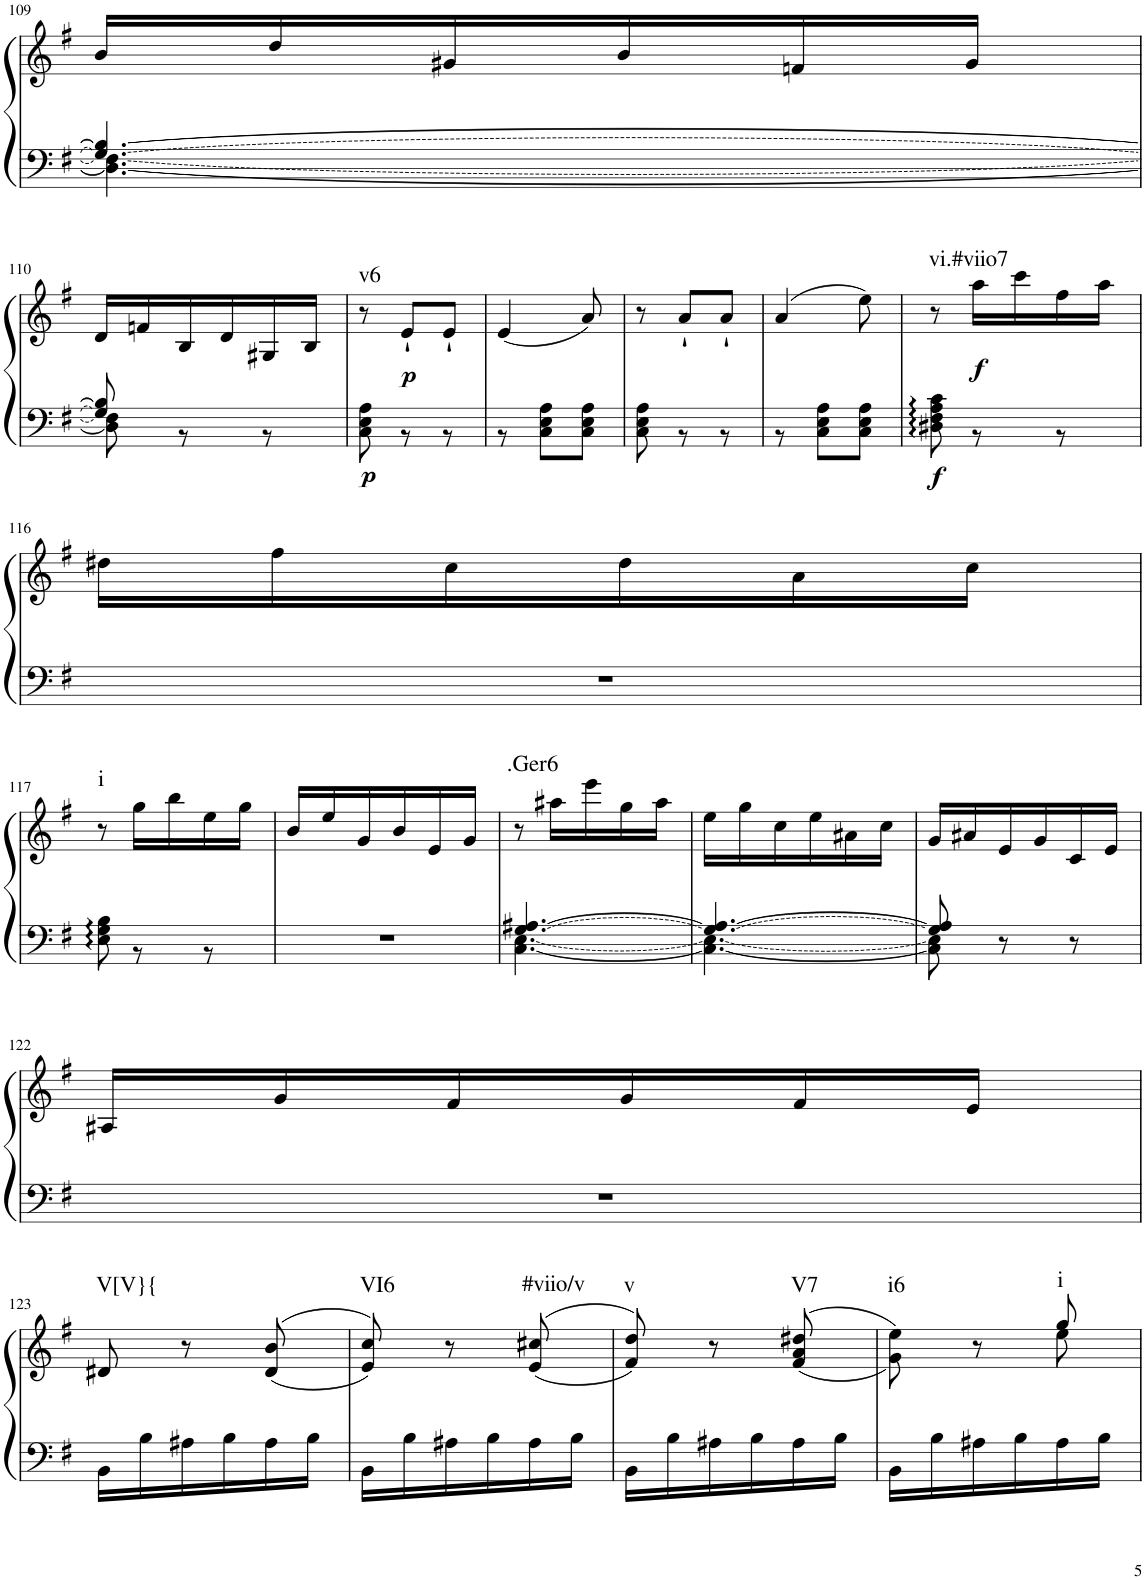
**kern	**kern	**dynam	**harte
*part1	*part1	*part1	*part1
*staff2	*staff1	*staff1/2	*
*I"Klavier linke Hand	*	*	*
!!LO:PB:g=z
*clefF4	*clefG2	*	*
*k[f#]	*k[f#]	*	*
*M3/8	*M3/8	*	*
=109	=109	=109	=109
*^	*	*	*
4.G#/_ 4.B/_	4.D\_ 4.F\_	16b/LL	.	.
.	.	16dd/	.	.
.	.	16g#X/	.	.
.	.	16b/	.	.
.	.	16fn/	.	.
.	.	16g#/JJ	.	.
!!LO:LB:g=z
=110	=110	=110	=110	=110
8G#/] 8B/]	8D\] 8F\]	16d/LL	.	.
.	.	16fn/	.	.
8ryy	8r	16B/	.	.
.	.	16d/	.	.
8ryy	8r	16G#X/	.	.
.	.	16B/JJ	.	.
=111	=111	=111	=111	=111
!	!	!	!LO:DY:b=2	!LO:H:kt=v6
4.ryy	8C\ 8E\ 8A\	8r	p	N
!	!	!	!LO:DY:b	!
.	8r	8e`/L	p	.
.	8r	8e`/J	.	.
=112	=112	=112	=112	=112
4.ryy	8r	(4e/	.	.
.	8C\ 8E\ 8A\L	.	.	.
.	8C\ 8E\ 8A\J	8a/)	.	.
=113	=113	=113	=113	=113
4.ryy	8C\ 8E\ 8A\	8r	.	.
.	8r	8a`/L	.	.
.	8r	8a`/J	.	.
=114	=114	=114	=114	=114
4.ryy	8r	(4a/	.	.
.	8C\ 8E\ 8A\L	.	.	.
.	8C\ 8E\ 8A\J	8ee\)	.	.
=115	=115	=115	=115	=115
!	!	!	!LO:DY:b=2	!LO:H:kt=vi.#viio7
4.ryy	8D#X\ 8F#\ 8A\ 8c\	8r	f	N
!	!	!	!LO:DY:b	!
.	8r	16aa\LL	f	.
.	.	16ccc\	.	.
.	8r	16ff#\	.	.
.	.	16aa\JJ	.	.
*v	*v	*	*	*
!!LO:LB:g=z
=116	=116	=116	=116
4.r	16dd#X\LL	.	.
.	16ff#\	.	.
.	16cc\	.	.
.	16dd#\	.	.
.	16a\	.	.
.	16cc\JJ	.	.
!!LO:LB:g=z
=117	=117	=117	=117
*^	*	*	*
!	!	!	!	!LO:H:kt=i
4.ryy	8E\ 8G\ 8B\	8r	.	N
.	8r	16gg\LL	.	.
.	.	16bb\	.	.
.	8r	16ee\	.	.
.	.	16gg\JJ	.	.
*v	*v	*	*	*
=118	=118	=118	=118
4.r	16b/LL	.	.
.	16ee/	.	.
.	16g/	.	.
.	16b/	.	.
.	16e/	.	.
.	16g/JJ	.	.
=119	=119	=119	=119
*^	*	*	*
!LO:T:n=1:dash	!LO:T:n=2:dash	!	!	!LO:H:kt=.Ger6
[4.G/ [4.A#X/	[4.C\ [4.E\	8r	.	N
.	.	16aa#X\LL	.	.
.	.	16eee\	.	.
.	.	16gg\	.	.
.	.	16aa#\JJ	.	.
=120	=120	=120	=120	=120
4.G/_ 4.A#/_	4.C\_ 4.E\_	16ee\LL	.	.
.	.	16gg\	.	.
.	.	16cc\	.	.
.	.	16ee\	.	.
.	.	16a#X\	.	.
.	.	16cc\JJ	.	.
=121	=121	=121	=121	=121
8G/] 8A#/]	8C\] 8E\]	16g/LL	.	.
.	.	16a#X/	.	.
8r	4ryy	16e/	.	.
.	.	16g/	.	.
8r	.	16c/	.	.
.	.	16e/JJ	.	.
*v	*v	*	*	*
!!LO:LB:g=z
=122	=122	=122	=122
4.r	16A#X/LL	.	.
.	16g/	.	.
.	16f#/	.	.
.	16g/	.	.
.	16f#/	.	.
.	16e/JJ	.	.
!!LO:LB:g=z
=123	=123	=123	=123
!	!	!	!LO:H:kt=V[V}{
16BB\LL	8d#X/	.	N
16B\	.	.	.
16A#X\	8r	.	.
16B\	.	.	.
16A#\	((>8d#/ 8b/	.	.
16B\JJ	.	.	.
=124	=124	=124	=124
!	!	!	!LO:H:kt=VI6
16BB\LL	8e/ 8cc/))	.	N
16B\	.	.	.
16A#X\	8r	.	.
16B\	.	.	.
!	!	!	!LO:H:kt=#viio/v
16A#\	((>8e/ 8cc#X/	.	N
16B\JJ	.	.	.
=125	=125	=125	=125
!	!	!	!LO:H:kt=v
16BB\LL	8f#/ 8dd/))	.	N
16B\	.	.	.
16A#X\	8r	.	.
16B\	.	.	.
!	!	!	!LO:H:kt=V7
16A#\	(<(>8f#/ 8a/ 8dd#X/	.	N
16B\JJ	.	.	.
=126	=126	=126	=126
*	*^	*	*
!	!	!	!	!LO:H:kt=i6
16BB\LL	8g\ 8ee\))	4ryy	.	N
16B\	.	.	.	.
16A#X\	8r	.	.	.
16B\	.	.	.	.
!	!	!	!	!LO:H:kt=i
16A#\	8gg/	8ee\	.	N
16B\JJ	.	.	.	.
*	*v	*v	*	*
=	=	=	=
*-	*-	*-	*-
